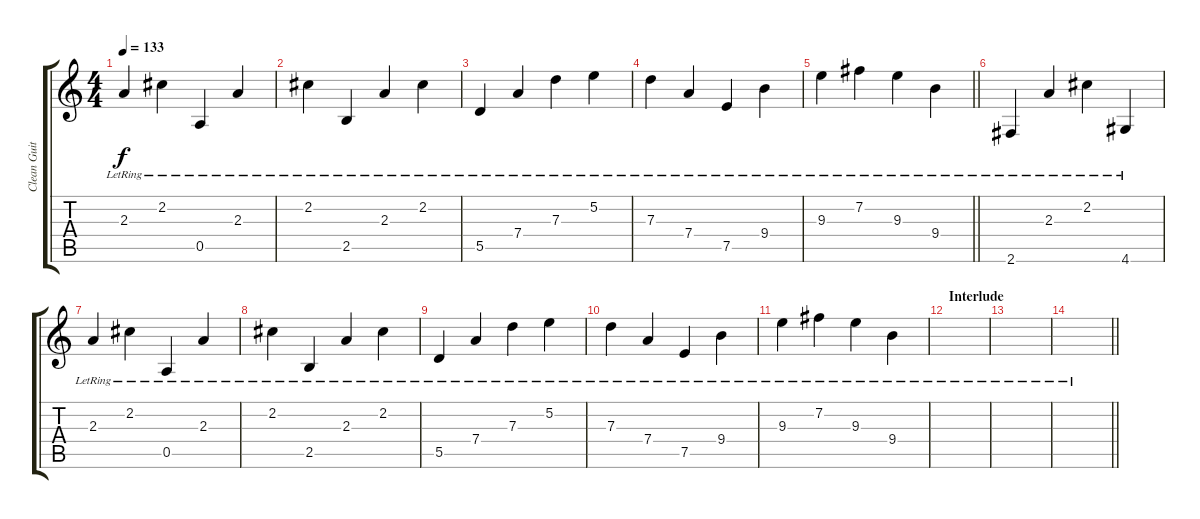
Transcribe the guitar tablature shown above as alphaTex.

\track ("Clean Guitar [Dave Grohl]" "Clean Guit") {instrument electricguitarclean}
\staff {score tabs}
\tuning (E4 B3 G3 D3 A2 E2) {hide}
\ts (4 4)
\tempo 133
\clef g2
\ks c
2.3{lr}.4{dy f} 2.2{lr}.4 0.5{lr}.4 2.3{lr}.4 |
2.2{lr}.4 2.5{lr}.4 2.3{lr}.4 2.2{lr}.4 |
5.5{lr}.4 7.4{lr}.4 7.3{lr}.4 5.2{lr}.4 |
7.3{lr}.4 7.4{lr}.4 7.5{lr}.4 9.4{lr}.4 |
\barLineRight lightlight
9.3{lr}.4 7.2{lr}.4 9.3{lr}.4 9.4{lr}.4 |
2.6{lr}.4 2.3{lr}.4 2.2{lr}.4 4.6{lr}.4 |
2.3{lr}.4 2.2{lr}.4 0.5{lr}.4 2.3{lr}.4 |
2.2{lr}.4 2.5{lr}.4 2.3{lr}.4 2.2{lr}.4 |
5.5{lr}.4 7.4{lr}.4 7.3{lr}.4 5.2{lr}.4 |
7.3{lr}.4 7.4{lr}.4 7.5{lr}.4 9.4{lr}.4 |
9.3{lr}.4 7.2{lr}.4 9.3{lr}.4 9.4{lr}.4 |
\section ("" "Interlude")
|
|
\barLineRight lightlight
